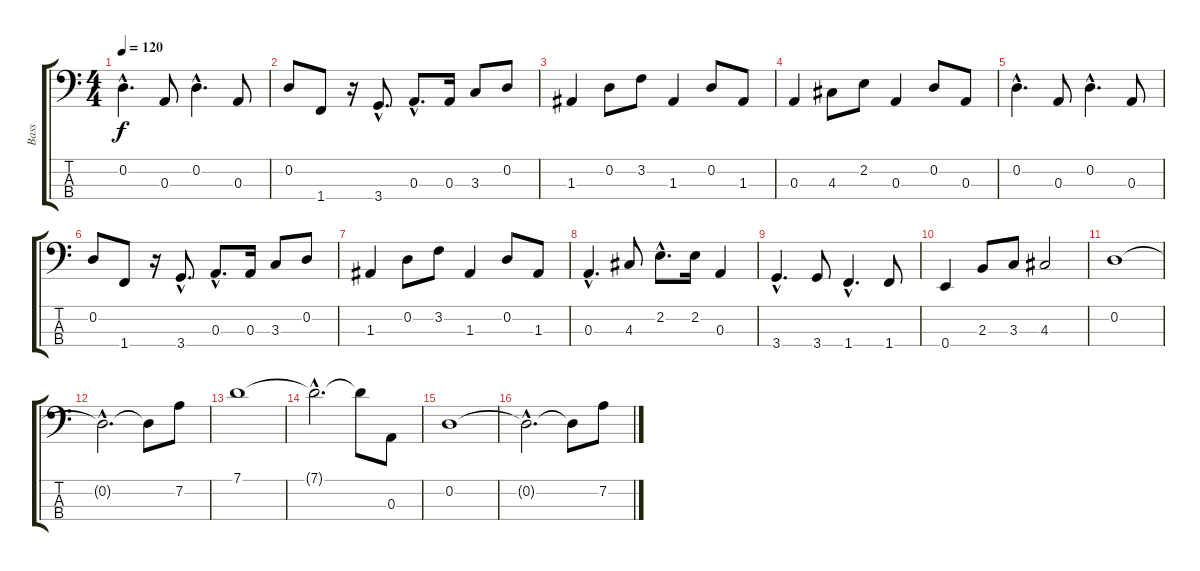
\track ("Bass" "Bass") {instrument electricbassfinger}
\staff {score tabs}
\tuning (G2 D2 A1 E1) {hide}
\ts (4 4)
\tempo 120
\clef f4
\ks c
0.2{hac}.4{d dy f} 0.3.8 0.2{hac}.4{d} 0.3.8 |
0.2.8 1.4.8 r.16 3.4{hac}.8{d} 0.3{hac}.8{d} 0.3.16 3.3.8 0.2.8 |
1.3.4 0.2.8 3.2.8 1.3.4 0.2.8 1.3.8 |
0.3.4 4.3.8 2.2.8 0.3.4 0.2.8 0.3.8 |
0.2{hac}.4{d} 0.3.8 0.2{hac}.4{d} 0.3.8 |
0.2.8 1.4.8 r.16 3.4{hac}.8{d} 0.3{hac}.8{d} 0.3.16 3.3.8 0.2.8 |
1.3.4 0.2.8 3.2.8 1.3.4 0.2.8 1.3.8 |
0.3{hac}.4{d} 4.3.8 2.2{hac}.8{d} 2.2.16 0.3.4 |
3.4{hac}.4{d} 3.4.8 1.4{hac}.4{d} 1.4.8 |
0.4.4 2.3.8 3.3.8 4.3.2 |
0.2.1 |
0.2{hac t}.2{d} 0.2{t}.8 7.2.8 |
7.1.1 |
7.1{hac t}.2{d} 7.1{t}.8 0.3.8 |
0.2.1 |
0.2{hac t}.2{d} 0.2{t}.8 7.2.8
